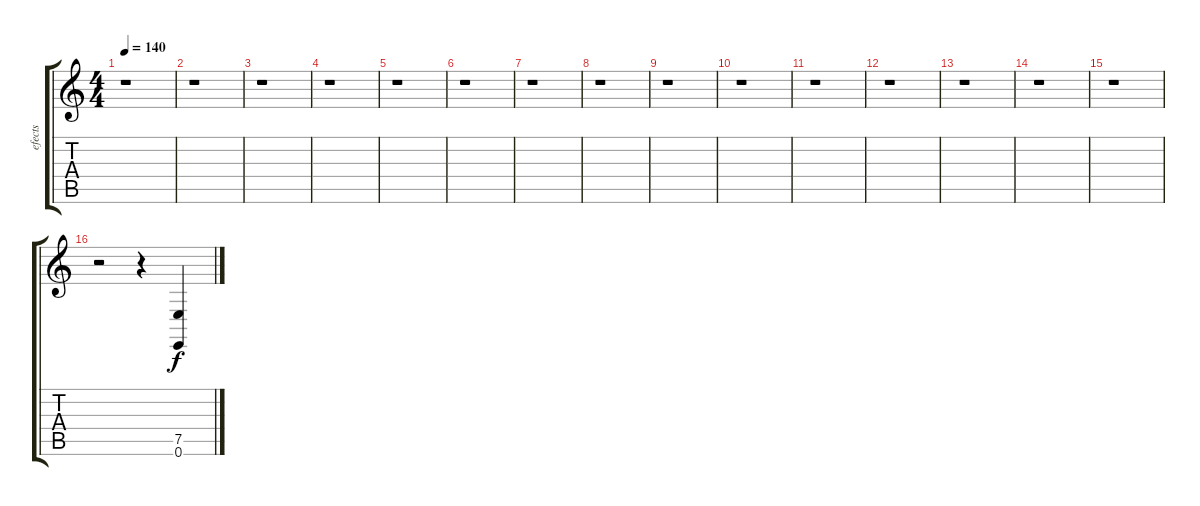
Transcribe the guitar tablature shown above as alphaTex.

\track ("efects" "efects") {instrument reversecymbal}
\staff {score tabs}
\tuning (E4 B3 G3 D3 A2 E2) {hide}
\ts (4 4)
\tempo 140
\clef g2
\ks c
r.1{dy f instrument reversecymbal} |
r.1 |
r.1 |
r.1 |
r.1 |
r.1 |
r.1 |
r.1 |
r.1 |
r.1 |
r.1 |
r.1 |
r.1 |
r.1 |
r.1 |
r.2 r.4 (7.5 0.6).4
